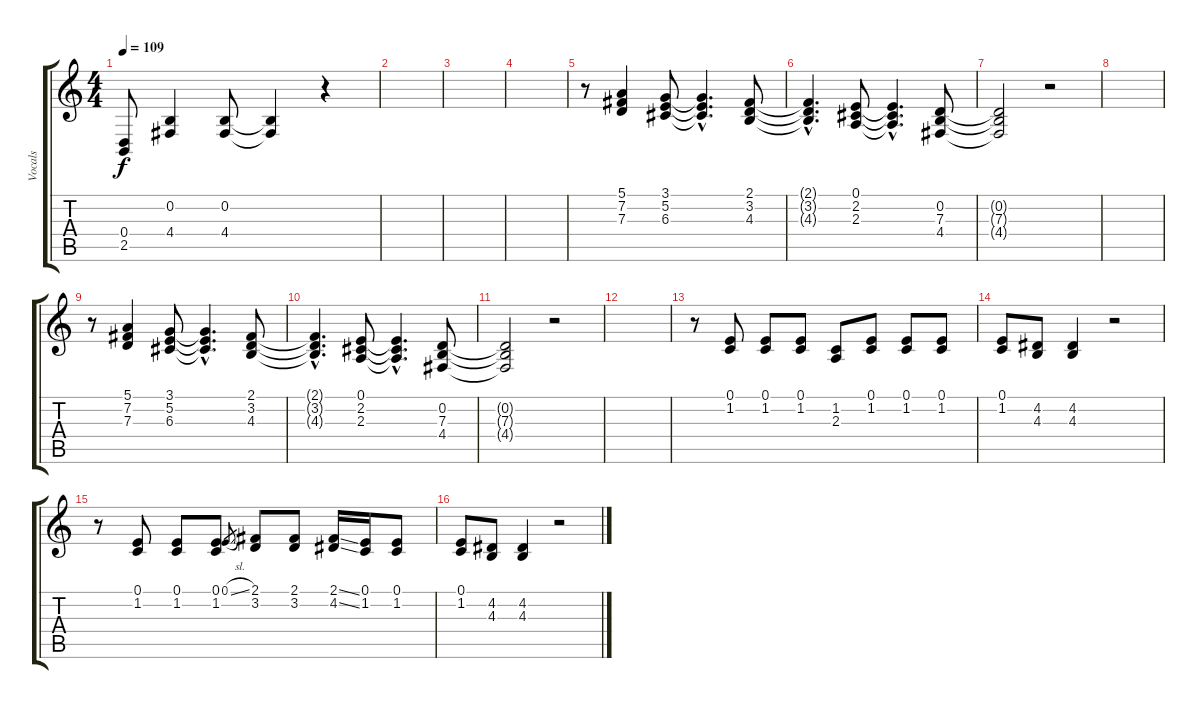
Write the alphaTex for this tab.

\track ("Vocals" "Vocals") {instrument choiraahs}
\staff {score tabs}
\tuning (E4 B3 G3 D3 A2 E2) {hide}
\ts (4 4)
\tempo 109
\clef g2
\ks c
(0.4 2.5).8{dy f} (0.2 4.4).4 (0.2 4.4).8 (0.2{t} 4.4{t}).4 r.4 |
|
|
|
r.8 (5.1 7.2 7.3).4 (3.1 5.2 6.3).8 (3.1{hac t} 5.2{hac t} 6.3{hac t}).4{d} (2.1 3.2 4.3).8 |
(2.1{hac t} 3.2{hac t} 4.3{hac t}).4{d} (0.1 2.2 2.3).8 (0.1{hac t} 2.2{hac t} 2.3{hac t}).4{d} (0.2 7.3 4.4).8 |
(0.2{t} 7.3{t} 4.4{t}).2 r.2 |
|
r.8 (5.1 7.2 7.3).4 (3.1 5.2 6.3).8 (3.1{hac t} 5.2{hac t} 6.3{hac t}).4{d} (2.1 3.2 4.3).8 |
(2.1{hac t} 3.2{hac t} 4.3{hac t}).4{d} (0.1 2.2 2.3).8 (0.1{hac t} 2.2{hac t} 2.3{hac t}).4{d} (0.2 7.3 4.4).8 |
(0.2{t} 7.3{t} 4.4{t}).2 r.2 |
|
r.8 (0.1 1.2).8 (0.1 1.2).8 (0.1 1.2).8 (1.2 2.3).8 (0.1 1.2).8 (0.1 1.2).8 (0.1 1.2).8 |
(0.1 1.2).8 (4.2 4.3).8 (4.2 4.3).4 r.2 |
r.8 (0.1 1.2).8 (0.1 1.2).8 (0.1 1.2).8 0.1{sl}.8{gr} (2.1 3.2).8 (2.1 3.2).8 (2.1{ss} 4.2{ss}).16 (0.1 1.2).16 (0.1 1.2).8 |
(0.1 1.2).8 (4.2 4.3).8 (4.2 4.3).4 r.2
